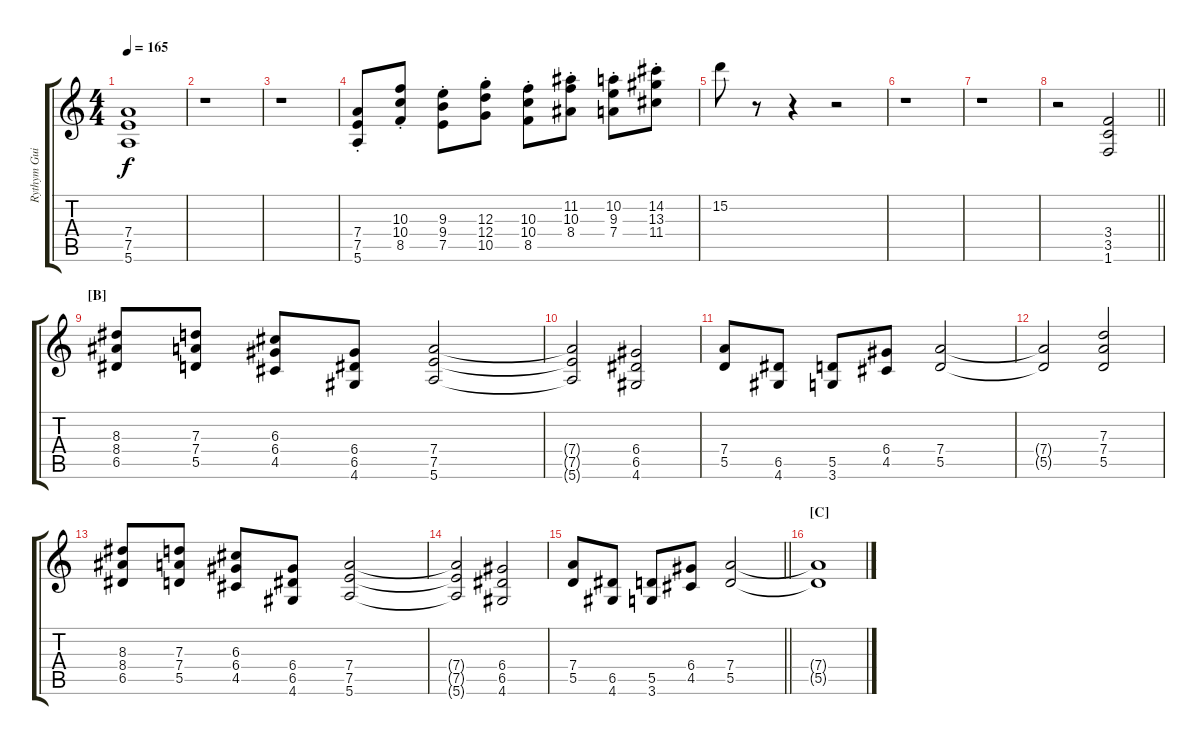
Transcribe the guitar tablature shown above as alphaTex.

\track ("Rythym Guitar" "Rythym Gui") {instrument overdrivenguitar}
\staff {score tabs}
\tuning (E4 B3 G3 D3 A2 E2) {hide}
\ts (4 4)
\tempo 165
\clef g2
\ks c
(7.4{t} 7.5{t} 5.6{t}).1{dy f} |
r.1 |
r.1 |
(7.4{st} 7.5{st} 5.6{st}).8 (10.3{st} 10.4{st} 8.5{st}).8 (9.3{st} 9.4{st} 7.5{st}).8 (12.3{st} 12.4{st} 10.5{st}).8 (10.3{st} 10.4{st} 8.5{st}).8 (11.2{st} 10.3{st} 8.4{st}).8 (10.2{st} 9.3{st} 7.4{st}).8 (14.2{st} 13.3{st} 11.4{st}).8 |
15.2.8 r.8 r.4 r.2 |
r.1 |
r.1 |
\barLineRight lightlight
r.2 (3.4 3.5 1.6).2 |
\section ("" "[B]")
(8.3 8.4 6.5).8 (7.3 7.4 5.5).8 (6.3 6.4 4.5).8 (6.4 6.5 4.6).8 (7.4 7.5 5.6).2 |
(7.4{t} 7.5{t} 5.6{t}).2 (6.4 6.5 4.6).2 |
(7.4 5.5).8 (6.5 4.6).8 (5.5 3.6).8 (6.4 4.5).8 (7.4 5.5).2 |
(7.4{t} 5.5{t}).2 (7.3 7.4 5.5).2 |
(8.3 8.4 6.5).8 (7.3 7.4 5.5).8 (6.3 6.4 4.5).8 (6.4 6.5 4.6).8 (7.4 7.5 5.6).2 |
(7.4{t} 7.5{t} 5.6{t}).2 (6.4 6.5 4.6).2 |
\barLineRight lightlight
(7.4 5.5).8 (6.5 4.6).8 (5.5 3.6).8 (6.4 4.5).8 (7.4 5.5).2 |
\section ("" "[C]")
(7.4{t} 5.5{t}).1
